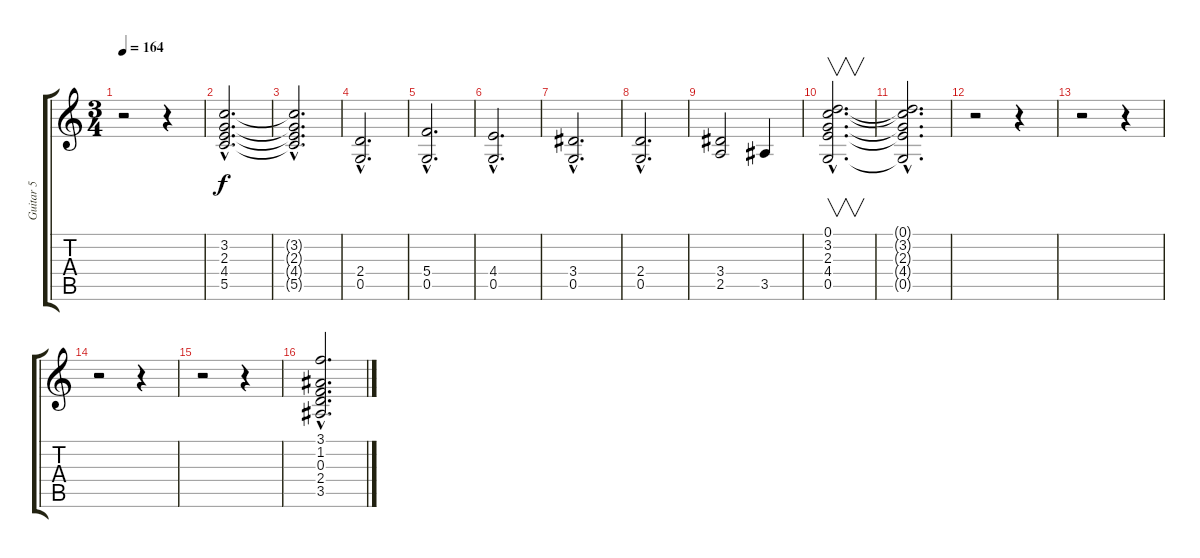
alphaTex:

\track ("Guitar 5" "Guitar 5") {instrument electricguitarclean}
\staff {score tabs}
\tuning (D4 A3 F3 C3 G2 D2) {hide}
\ts (3 4)
\tempo 164
\clef g2
\ks c
r.2{dy f} r.4 |
(3.2{hac} 2.3{hac} 4.4{hac} 5.5{hac}).2{d} |
(3.2{hac t} 2.3{hac t} 4.4{hac t} 5.5{hac t}).2{d} |
(2.4{hac} 0.5{hac}).2{d} |
(5.4{hac} 0.5{hac}).2{d} |
(4.4{hac} 0.5{hac}).2{d} |
(3.4{hac} 0.5{hac}).2{d} |
(2.4{hac} 0.5{hac}).2{d} |
(3.4 2.5).2 3.5.4 |
(0.1{hac} 3.2{hac} 2.3{hac} 4.4{hac} 0.5{hac}).2{v d} |
(0.1{hac t} 3.2{hac t} 2.3{hac t} 4.4{hac t} 0.5{hac t}).2{d} |
r.2 r.4 |
r.2 r.4 |
r.2 r.4 |
r.2 r.4 |
(3.1{hac} 1.2{hac} 0.3{hac} 2.4{hac} 3.5{hac}).2{d}
